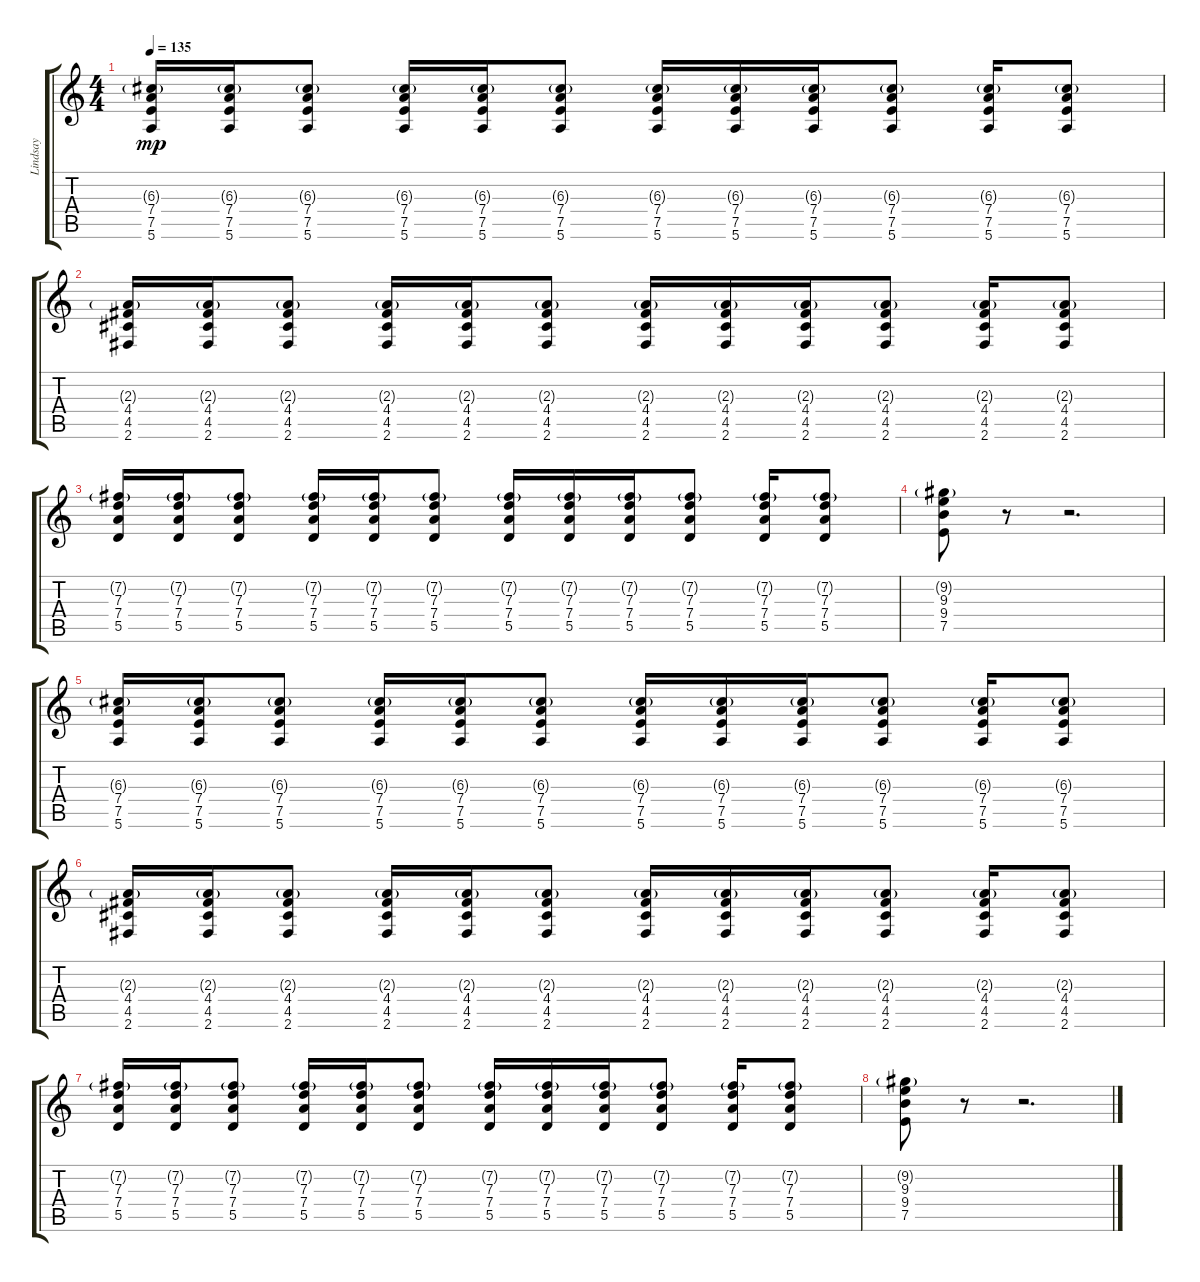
\track ("Lindsay" "Lindsay") {instrument distortionguitar}
\staff {score tabs}
\tuning (E4 B3 G3 D3 A2 E2) {hide}
\ts (4 4)
\section ("" "")
\tempo 135
\clef g2
\ks c
(6.3{g} 7.4 7.5 5.6).16{dy mp} (6.3{g} 7.4 7.5 5.6).16 (6.3{g} 7.4 7.5 5.6).8 (6.3{g} 7.4 7.5 5.6).16 (6.3{g} 7.4 7.5 5.6).16 (6.3{g} 7.4 7.5 5.6).8 (6.3{g} 7.4 7.5 5.6).16 (6.3{g} 7.4 7.5 5.6).16 (6.3{g} 7.4 7.5 5.6).16 (6.3{g} 7.4 7.5 5.6).8 (6.3{g} 7.4 7.5 5.6).16 (6.3{g} 7.4 7.5 5.6).8 |
(2.3{g} 4.4 4.5 2.6).16 (2.3{g} 4.4 4.5 2.6).16 (2.3{g} 4.4 4.5 2.6).8 (2.3{g} 4.4 4.5 2.6).16 (2.3{g} 4.4 4.5 2.6).16 (2.3{g} 4.4 4.5 2.6).8 (2.3{g} 4.4 4.5 2.6).16 (2.3{g} 4.4 4.5 2.6).16 (2.3{g} 4.4 4.5 2.6).16 (2.3{g} 4.4 4.5 2.6).8 (2.3{g} 4.4 4.5 2.6).16 (2.3{g} 4.4 4.5 2.6).8 |
(7.2{g} 7.3 7.4 5.5).16 (7.2{g} 7.3 7.4 5.5).16 (7.2{g} 7.3 7.4 5.5).8 (7.2{g} 7.3 7.4 5.5).16 (7.2{g} 7.3 7.4 5.5).16 (7.2{g} 7.3 7.4 5.5).8 (7.2{g} 7.3 7.4 5.5).16 (7.2{g} 7.3 7.4 5.5).16 (7.2{g} 7.3 7.4 5.5).16 (7.2{g} 7.3 7.4 5.5).8 (7.2{g} 7.3 7.4 5.5).16 (7.2{g} 7.3 7.4 5.5).8 |
(9.2{g} 9.3 9.4 7.5).8 r.8 r.2{d} |
(6.3{g} 7.4 7.5 5.6).16 (6.3{g} 7.4 7.5 5.6).16 (6.3{g} 7.4 7.5 5.6).8 (6.3{g} 7.4 7.5 5.6).16 (6.3{g} 7.4 7.5 5.6).16 (6.3{g} 7.4 7.5 5.6).8 (6.3{g} 7.4 7.5 5.6).16 (6.3{g} 7.4 7.5 5.6).16 (6.3{g} 7.4 7.5 5.6).16 (6.3{g} 7.4 7.5 5.6).8 (6.3{g} 7.4 7.5 5.6).16 (6.3{g} 7.4 7.5 5.6).8 |
(2.3{g} 4.4 4.5 2.6).16 (2.3{g} 4.4 4.5 2.6).16 (2.3{g} 4.4 4.5 2.6).8 (2.3{g} 4.4 4.5 2.6).16 (2.3{g} 4.4 4.5 2.6).16 (2.3{g} 4.4 4.5 2.6).8 (2.3{g} 4.4 4.5 2.6).16 (2.3{g} 4.4 4.5 2.6).16 (2.3{g} 4.4 4.5 2.6).16 (2.3{g} 4.4 4.5 2.6).8 (2.3{g} 4.4 4.5 2.6).16 (2.3{g} 4.4 4.5 2.6).8 |
(7.2{g} 7.3 7.4 5.5).16 (7.2{g} 7.3 7.4 5.5).16 (7.2{g} 7.3 7.4 5.5).8 (7.2{g} 7.3 7.4 5.5).16 (7.2{g} 7.3 7.4 5.5).16 (7.2{g} 7.3 7.4 5.5).8 (7.2{g} 7.3 7.4 5.5).16 (7.2{g} 7.3 7.4 5.5).16 (7.2{g} 7.3 7.4 5.5).16 (7.2{g} 7.3 7.4 5.5).8 (7.2{g} 7.3 7.4 5.5).16 (7.2{g} 7.3 7.4 5.5).8 |
(9.2{g} 9.3 9.4 7.5).8 r.8 r.2{d}
